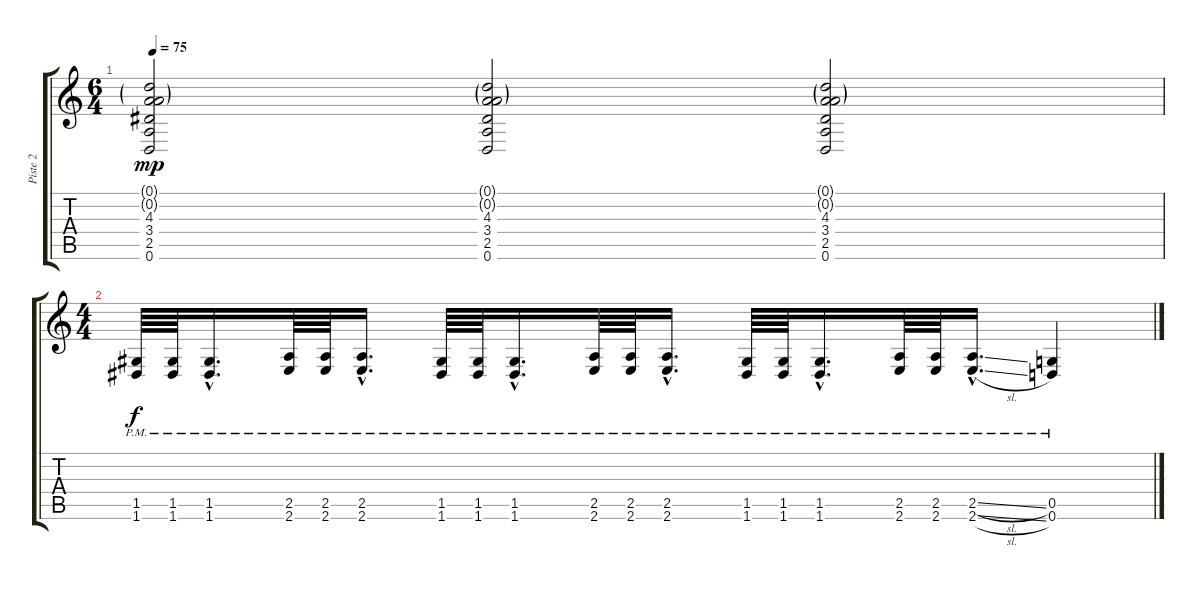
\track ("Piste 2" "Piste 2") {instrument overdrivenguitar}
\staff {score tabs}
\tuning (D4 A3 F3 C3 G2 D2) {hide}
\ts (6 4)
\tempo 75
\clef g2
\ks c
(0.1{g} 0.2{g} 4.3 3.4 2.5 0.6).2{dy mp} (0.1{g} 0.2{g} 4.3 3.4 2.5 0.6).2 (0.1{g} 0.2{g} 4.3 3.4 2.5 0.6).2 |
\ts (4 4)
(1.5{pm} 1.6{pm}).64{dy f} (1.5{pm} 1.6{pm}).64 (1.5{hac pm} 1.6{hac pm}).16{d} (2.5{pm} 2.6{pm}).64 (2.5{pm} 2.6{pm}).64 (2.5{hac pm} 2.6{hac pm}).16{d} (1.5{pm} 1.6{pm}).64 (1.5{pm} 1.6{pm}).64 (1.5{hac pm} 1.6{hac pm}).16{d} (2.5{pm} 2.6{pm}).64 (2.5{pm} 2.6{pm}).64 (2.5{hac pm} 2.6{hac pm}).16{d} (1.5{pm} 1.6{pm}).64 (1.5{pm} 1.6{pm}).64 (1.5{hac pm} 1.6{hac pm}).16{d} (2.5{pm} 2.6{pm}).64 (2.5{pm} 2.6{pm}).64 (2.5{sl hac pm} 2.6{sl hac pm}).16{d} (0.5{pm} 0.6{pm}).4
